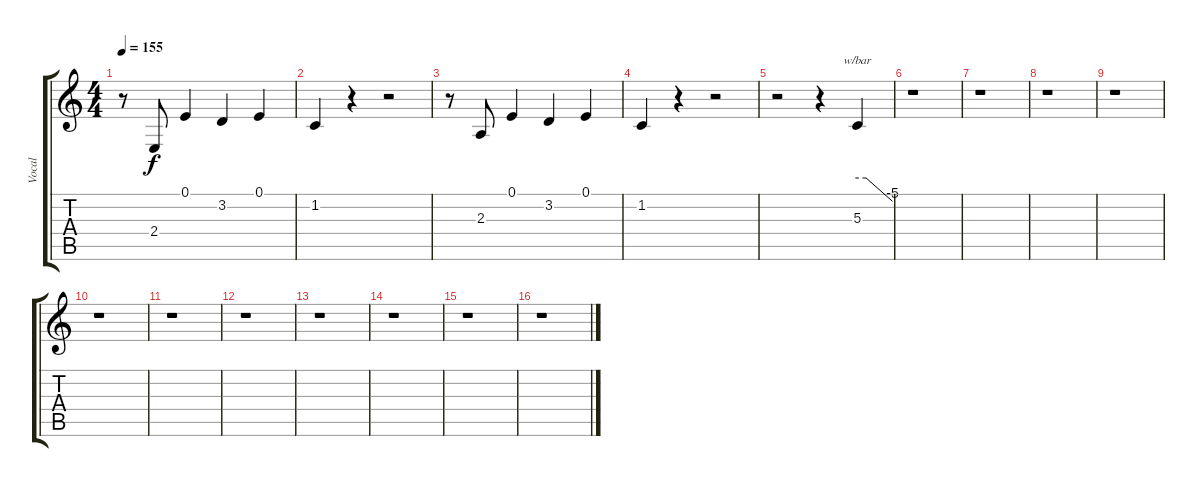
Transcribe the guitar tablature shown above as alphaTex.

\track ("Vocal" "Vocal") {instrument lead2sawtooth}
\staff {score tabs}
\tuning (E4 B3 G3 D3 A2 E2) {hide}
\ts (4 4)
\tempo 155
\clef g2
\ks c
r.8{dy f} 2.4.8 0.1.4 3.2.4 0.1.4 |
1.2.4 r.4 r.2 |
r.8 2.3.8 0.1.4 3.2.4 0.1.4 |
1.2.4 r.4 r.2 |
r.2 r.4 5.3.4{tbe (custom default 0 0 15 0 60 -20)} |
r.1 |
r.1 |
r.1 |
r.1 |
r.1 |
r.1 |
r.1 |
r.1 |
r.1 |
r.1 |
r.1
